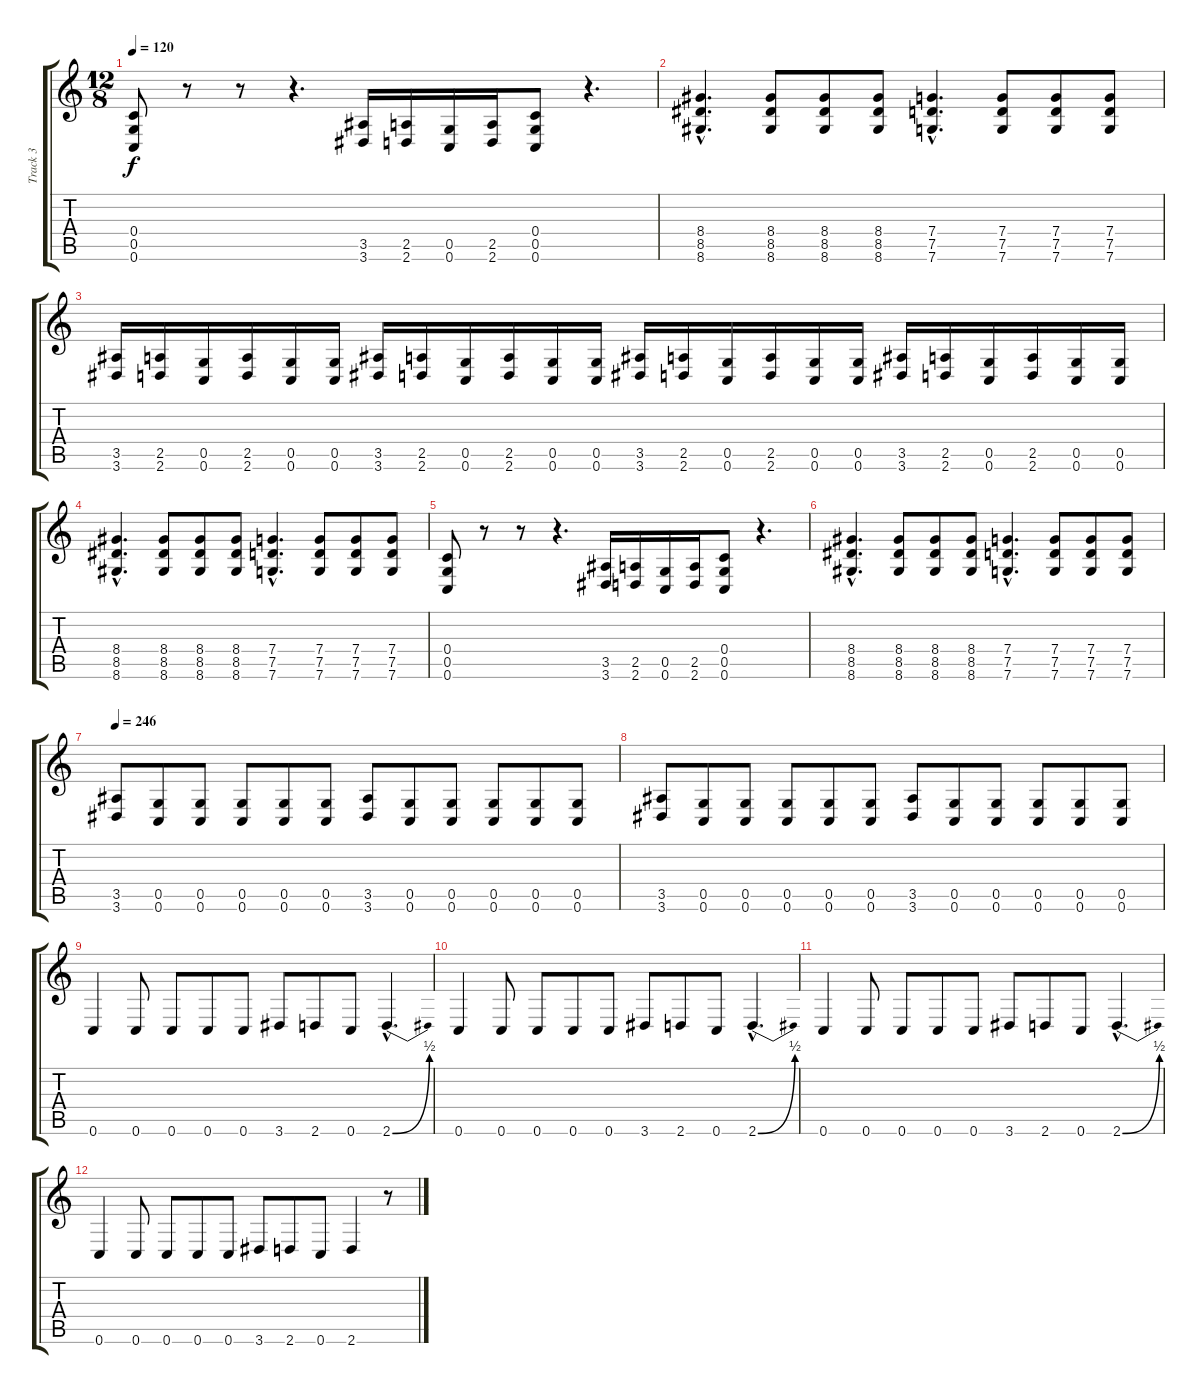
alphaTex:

\track ("Track 3" "Track 3") {instrument distortionguitar}
\staff {score tabs}
\tuning (D4 A3 F3 C3 G2 C2) {hide}
\ts (12 8)
\tempo 120
\clef g2
\ks c
(0.4 0.5 0.6).8{dy f} r.8 r.8 r.4{d} (3.5 3.6).16 (2.5 2.6).16 (0.5 0.6).16 (2.5 2.6).16 (0.4 0.5 0.6).8 r.4{d} |
(8.4{hac} 8.5{hac} 8.6{hac}).4{d} (8.4 8.5 8.6).8 (8.4 8.5 8.6).8 (8.4 8.5 8.6).8 (7.4{hac} 7.5{hac} 7.6{hac}).4{d} (7.4 7.5 7.6).8 (7.4 7.5 7.6).8 (7.4 7.5 7.6).8 |
(3.5 3.6).16 (2.5 2.6).16 (0.5 0.6).16 (2.5 2.6).16 (0.5 0.6).16 (0.5 0.6).16 (3.5 3.6).16 (2.5 2.6).16 (0.5 0.6).16 (2.5 2.6).16 (0.5 0.6).16 (0.5 0.6).16 (3.5 3.6).16 (2.5 2.6).16 (0.5 0.6).16 (2.5 2.6).16 (0.5 0.6).16 (0.5 0.6).16 (3.5 3.6).16 (2.5 2.6).16 (0.5 0.6).16 (2.5 2.6).16 (0.5 0.6).16 (0.5 0.6).16 |
(8.4{hac} 8.5{hac} 8.6{hac}).4{d} (8.4 8.5 8.6).8 (8.4 8.5 8.6).8 (8.4 8.5 8.6).8 (7.4{hac} 7.5{hac} 7.6{hac}).4{d} (7.4 7.5 7.6).8 (7.4 7.5 7.6).8 (7.4 7.5 7.6).8 |
(0.4 0.5 0.6).8 r.8 r.8 r.4{d} (3.5 3.6).16 (2.5 2.6).16 (0.5 0.6).16 (2.5 2.6).16 (0.4 0.5 0.6).8 r.4{d} |
(8.4{hac} 8.5{hac} 8.6{hac}).4{d} (8.4 8.5 8.6).8 (8.4 8.5 8.6).8 (8.4 8.5 8.6).8 (7.4{hac} 7.5{hac} 7.6{hac}).4{d} (7.4 7.5 7.6).8 (7.4 7.5 7.6).8 (7.4 7.5 7.6).8 |
\tempo 246
(3.5 3.6).8 (0.5 0.6).8 (0.5 0.6).8 (0.5 0.6).8 (0.5 0.6).8 (0.5 0.6).8 (3.5 3.6).8 (0.5 0.6).8 (0.5 0.6).8 (0.5 0.6).8 (0.5 0.6).8 (0.5 0.6).8 |
(3.5 3.6).8 (0.5 0.6).8 (0.5 0.6).8 (0.5 0.6).8 (0.5 0.6).8 (0.5 0.6).8 (3.5 3.6).8 (0.5 0.6).8 (0.5 0.6).8 (0.5 0.6).8 (0.5 0.6).8 (0.5 0.6).8 |
0.6.4 0.6.8 0.6.8 0.6.8 0.6.8 3.6.8 2.6.8 0.6.8 2.6{be (bend 0 0 60 2) hac}.4{d} |
0.6.4 0.6.8 0.6.8 0.6.8 0.6.8 3.6.8 2.6.8 0.6.8 2.6{be (bend 0 0 60 2) hac}.4{d} |
0.6.4 0.6.8 0.6.8 0.6.8 0.6.8 3.6.8 2.6.8 0.6.8 2.6{be (bend 0 0 60 2) hac}.4{d} |
0.6.4 0.6.8 0.6.8 0.6.8 0.6.8 3.6.8 2.6.8 0.6.8 2.6.4 r.8
